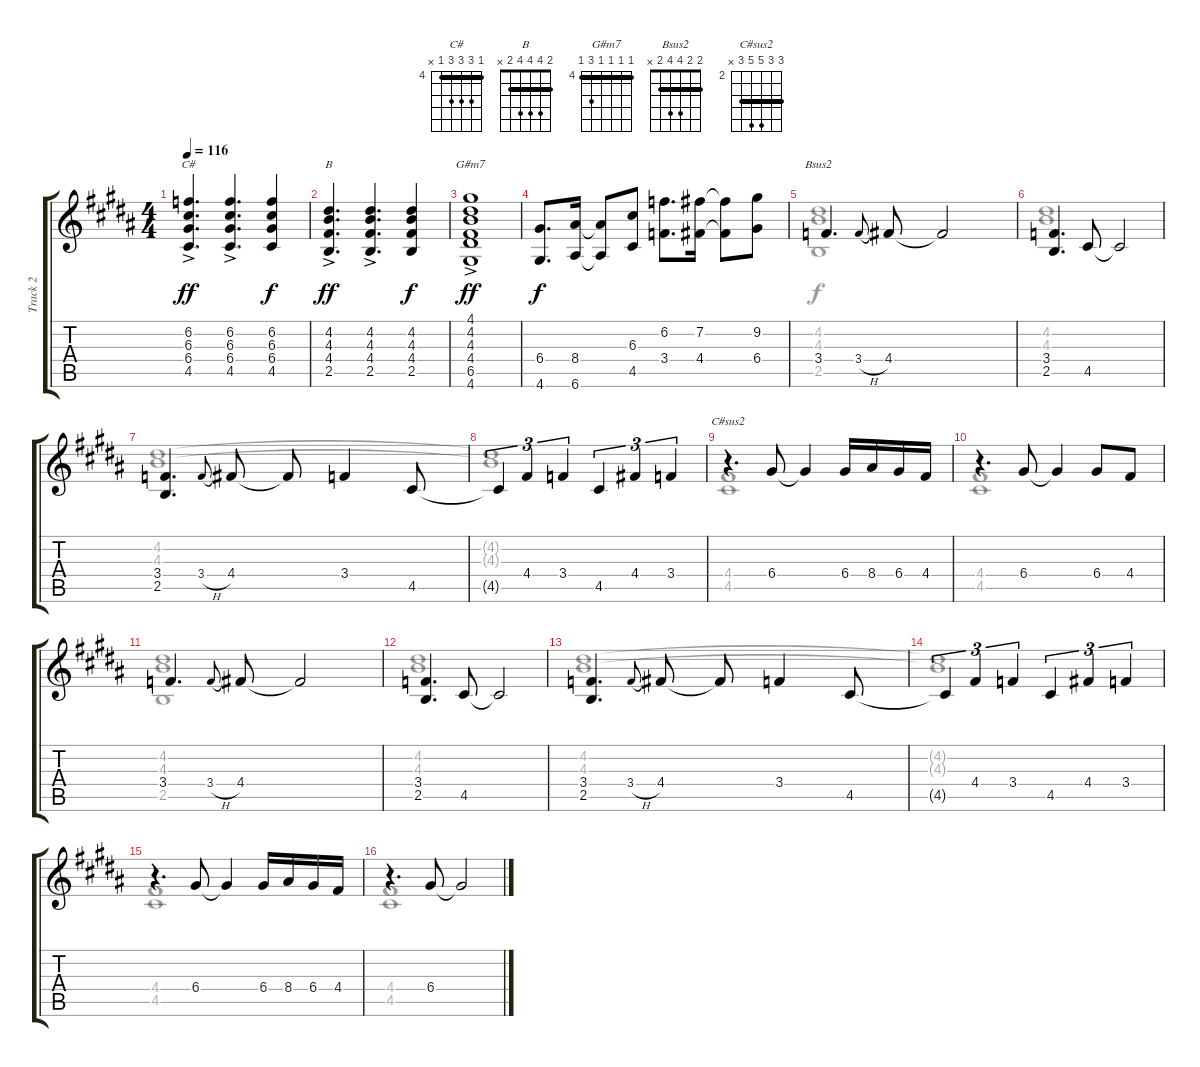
\track ("Track 2" "Track 2") {instrument acousticguitarnylon}
\staff {score tabs}
\tuning (E4 B3 G3 D3 A2 E2) {hide}
\chord ("C#" 4 6 6 6 4 x) {firstfret 4 barre 4}
\chord ("B" 2 4 4 4 2 x) {barre 2}
\chord ("G#m7" 4 4 4 4 6 4) {firstfret 4 barre 4}
\chord ("Bsus2" 2 2 4 4 2 x) {barre 2}
\chord ("C#sus2" 4 4 6 6 4 x) {firstfret 2 barre 4}
\voice
\ts (4 4)
\tempo 116
\clef g2
\ks b
(6.2{ac} 6.3{ac} 6.4{ac} 4.5{ac}).4{d ch "C#" dy ff} (6.2{ac} 6.3{ac} 6.4{ac} 4.5{ac}).4{d} (6.2 6.3 6.4 4.5).4{dy f} |
(4.2{ac} 4.3{ac} 4.4{ac} 2.5{ac}).4{d ch "B" dy ff} (4.2{ac} 4.3{ac} 4.4{ac} 2.5{ac}).4{d} (4.2 4.3 4.4 2.5).4{dy f} |
(4.1{ac} 4.2{ac} 4.3{ac} 4.4{ac} 6.5{ac} 4.6{ac}).1{ch "G#m7" dy ff} |
(6.4 4.6).8{d dy f} (8.4 6.6).16 (8.4{t} 6.6{t}).8 (6.3 4.5).8 (6.2 3.4).8{d} (7.2 4.4).16 (7.2{t} 4.4{t}).8 (9.2 6.4).8 |
3.4.4{d ch "Bsus2" volume 10} 3.4{h}.8{gr onbeat} 4.4.8 4.4{t}.2 |
(3.4 2.5).4{d} 4.5.8 4.5{t}.2 |
(3.4 2.5).4{d} 3.4{h}.8{gr onbeat} 4.4.8 4.4{t}.8 3.4.4 4.5.8 |
4.5{t}.4{tu (3 2)} 4.4.4{tu (3 2)} 3.4.4{tu (3 2)} 4.5.4{tu (3 2)} 4.4.4{tu (3 2)} 3.4.4{tu (3 2)} |
r.4{d ch "C#sus2"} 6.4.8 6.4{t}.4 6.4.16 8.4.16 6.4.16 4.4.16 |
r.4{d} 6.4.8 6.4{t}.4 6.4.8 4.4.8 |
3.4.4{d} 3.4{h}.8{gr onbeat} 4.4.8 4.4{t}.2 |
(3.4 2.5).4{d} 4.5.8 4.5{t}.2 |
(3.4 2.5).4{d} 3.4{h}.8{gr onbeat} 4.4.8 4.4{t}.8 3.4.4 4.5.8 |
4.5{t}.4{tu (3 2)} 4.4.4{tu (3 2)} 3.4.4{tu (3 2)} 4.5.4{tu (3 2)} 4.4.4{tu (3 2)} 3.4.4{tu (3 2)} |
r.4{d} 6.4.8 6.4{t}.4 6.4.16 8.4.16 6.4.16 4.4.16 |
r.4{d} 6.4.8 6.4{t}.2
\voice
\clef g2
\ottava regular
\simile none
\ks b
|
|
|
|
(4.2 4.3 2.5).1 |
(4.2 4.3).1 |
(4.2 4.3).1 |
(4.2{t} 4.3{t}).1 |
(4.4 4.5).1 |
(4.4 4.5).1 |
(4.2 4.3 2.5).1 |
(4.2 4.3).1 |
(4.2 4.3).1 |
(4.2{t} 4.3{t}).1 |
(4.4 4.5).1 |
(4.4 4.5).1
